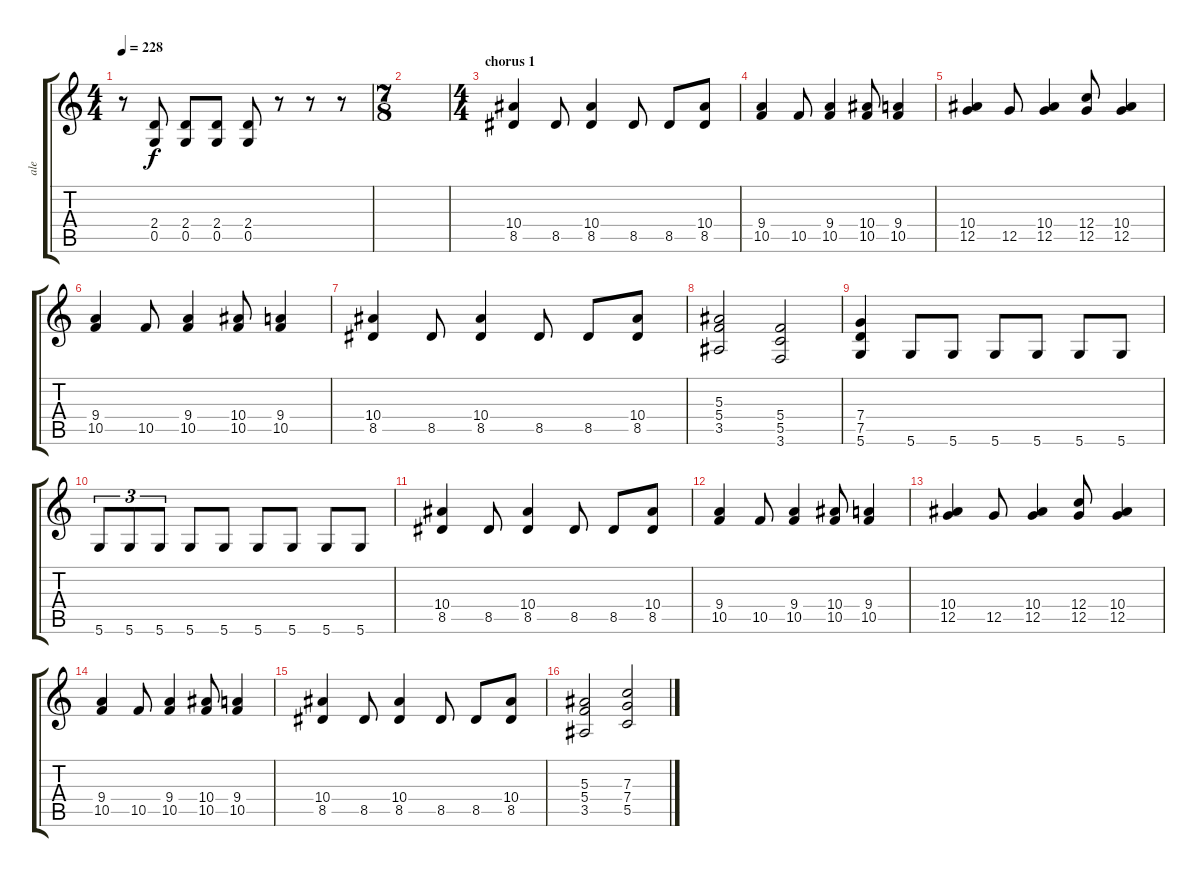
\track ("ale" "ale") {instrument overdrivenguitar}
\staff {score tabs}
\tuning (D4 A3 F3 C3 G2 D2) {hide}
\ts (4 4)
\tempo 228
\clef g2
\ks c
r.8{dy f} (2.4 0.5).8 (2.4 0.5).8 (2.4 0.5).8 (2.4 0.5).8 r.8 r.8 r.8 |
\ts (7 8)
|
\ts (4 4)
\section ("" "chorus 1")
(10.4 8.5).4 8.5.8 (10.4 8.5).4 8.5.8 8.5.8 (10.4 8.5).8 |
(9.4 10.5).4 10.5.8 (9.4 10.5).4 (10.4 10.5).8 (9.4 10.5).4 |
(10.4 12.5).4 12.5.8 (10.4 12.5).4 (12.4 12.5).8 (10.4 12.5).4 |
(9.4 10.5).4 10.5.8 (9.4 10.5).4 (10.4 10.5).8 (9.4 10.5).4 |
(10.4 8.5).4 8.5.8 (10.4 8.5).4 8.5.8 8.5.8 (10.4 8.5).8 |
(5.3 5.4 3.5).2 (5.4 5.5 3.6).2 |
(7.4 7.5 5.6).4 5.6.8 5.6.8 5.6.8 5.6.8 5.6.8 5.6.8 |
5.6.8{tu (3 2)} 5.6.8{tu (3 2)} 5.6.8{tu (3 2)} 5.6.8 5.6.8 5.6.8 5.6.8 5.6.8 5.6.8 |
(10.4 8.5).4 8.5.8 (10.4 8.5).4 8.5.8 8.5.8 (10.4 8.5).8 |
(9.4 10.5).4 10.5.8 (9.4 10.5).4 (10.4 10.5).8 (9.4 10.5).4 |
(10.4 12.5).4 12.5.8 (10.4 12.5).4 (12.4 12.5).8 (10.4 12.5).4 |
(9.4 10.5).4 10.5.8 (9.4 10.5).4 (10.4 10.5).8 (9.4 10.5).4 |
(10.4 8.5).4 8.5.8 (10.4 8.5).4 8.5.8 8.5.8 (10.4 8.5).8 |
(5.3 5.4 3.5).2 (7.3 7.4 5.5).2
